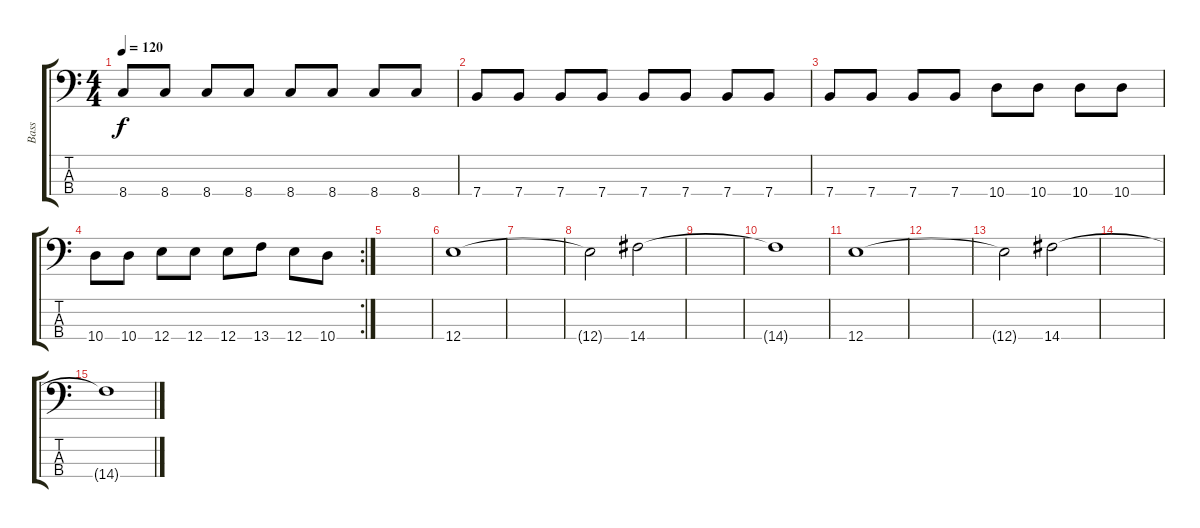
\track ("Bass" "Bass") {instrument electricbassfinger}
\staff {score tabs}
\tuning (G2 D2 A1 E1) {hide}
\ts (4 4)
\tempo 120
\clef f4
\ks c
8.4.8{dy f} 8.4.8 8.4.8 8.4.8 8.4.8 8.4.8 8.4.8 8.4.8 |
7.4.8 7.4.8 7.4.8 7.4.8 7.4.8 7.4.8 7.4.8 7.4.8 |
7.4.8 7.4.8 7.4.8 7.4.8 10.4.8 10.4.8 10.4.8 10.4.8 |
\rc 2
10.4.8 10.4.8 12.4.8 12.4.8 12.4.8 13.4.8 12.4.8 10.4.8 |
|
12.4.1 |
|
12.4{t}.2 14.4.2 |
|
14.4{t}.1 |
12.4.1 |
|
12.4{t}.2 14.4.2 |
|
14.4{t}.1
